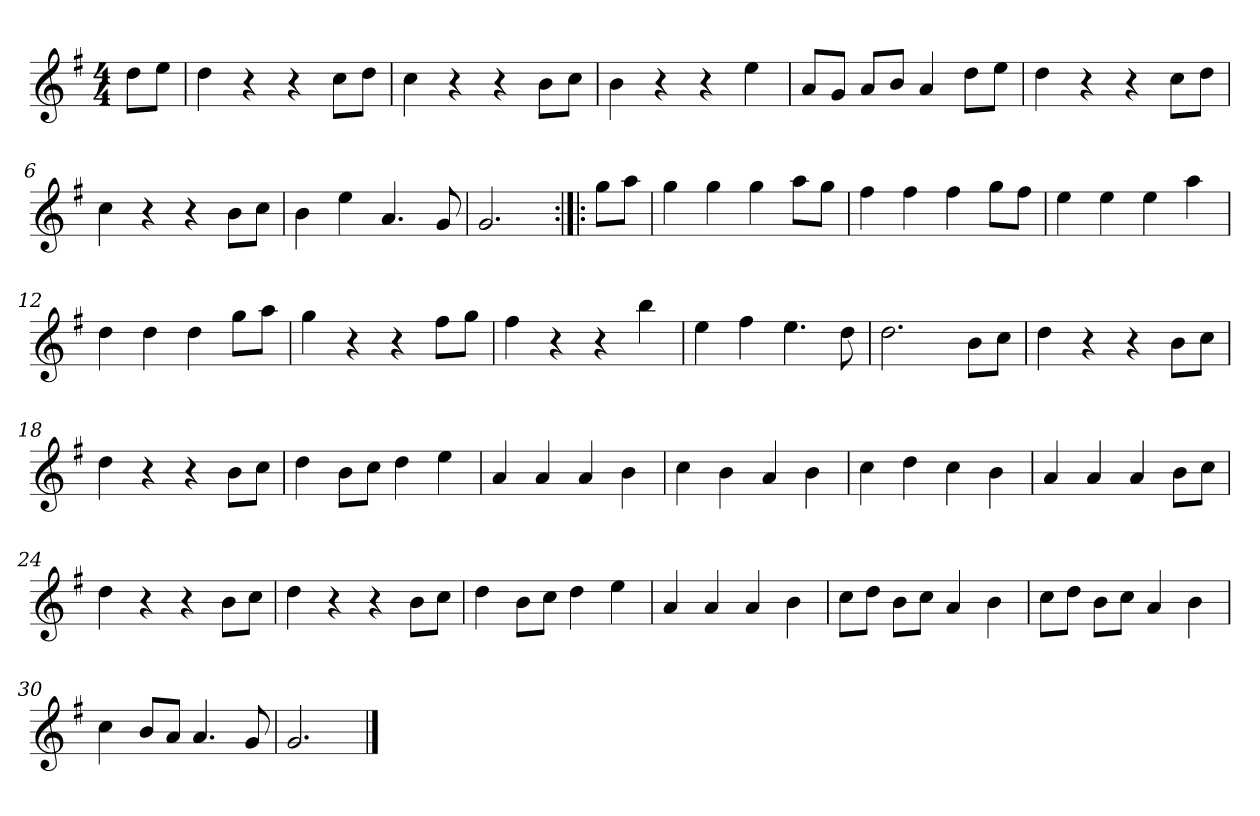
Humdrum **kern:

**kern
*part1
*staff1
*clefG2
*k[f#]
*G:
*M4/4
*MM120
=
8dd\L
8ee\J
=1
4dd
4r
4r
8cc\L
8dd\J
=2
4cc
4r
4r
8b\L
8cc\J
=3
4b
4r
4r
4ee
=4
8a/L
8g/J
8a/L
8b/J
4a
8dd\L
8ee\J
=5
4dd
4r
4r
8cc\L
8dd\J
=6
4cc
4r
4r
8b\L
8cc\J
=7
4b
4ee
4.a
8g
=8
2.g
=:|!|:
8gg\L
8aa\J
=9
4gg
4gg
4gg
8aa\L
8gg\J
=10
4ff#
4ff#
4ff#
8gg\L
8ff#\J
=11
4ee
4ee
4ee
4aa
=12
4dd
4dd
4dd
8gg\L
8aa\J
=13
4gg
4r
4r
8ff#\L
8gg\J
=14
4ff#
4r
4r
4bb
=15
4ee
4ff#
4.ee
8dd
=16
2.dd
8b\L
8cc\J
=17
4dd
4r
4r
8b\L
8cc\J
=18
4dd
4r
4r
8b\L
8cc\J
=19
4dd
8b\L
8cc\J
4dd
4ee
=20
4a
4a
4a
4b
=21
4cc
4b
4a
4b
=22
4cc
4dd
4cc
4b
=23
4a
4a
4a
8b\L
8cc\J
=24
4dd
4r
4r
8b\L
8cc\J
=25
4dd
4r
4r
8b\L
8cc\J
=26
4dd
8b\L
8cc\J
4dd
4ee
=27
4a
4a
4a
4b
=28
8cc\L
8dd\J
8b\L
8cc\J
4a
4b
=29
8cc\L
8dd\J
8b\L
8cc\J
4a
4b
=30
4cc
8b/L
8a/J
4.a
8g
=31
2.g
==
*-
